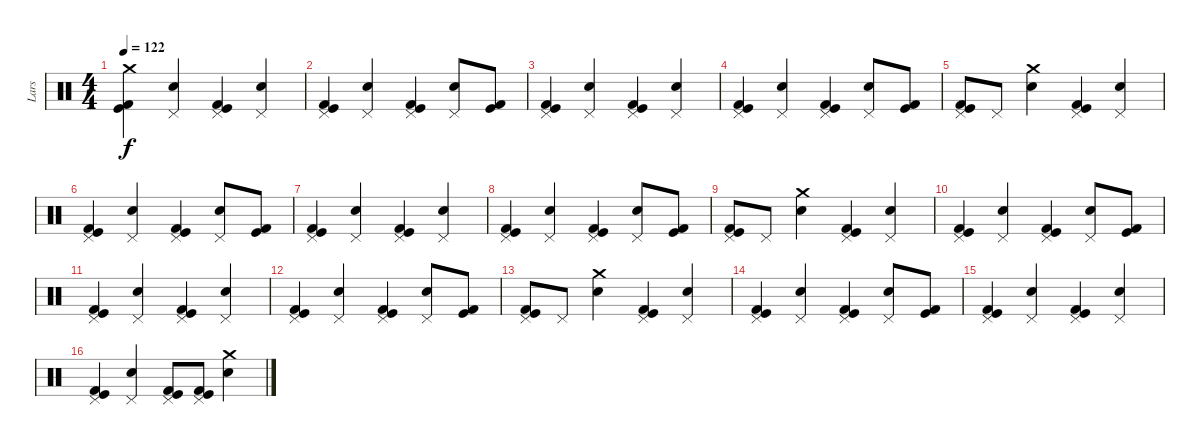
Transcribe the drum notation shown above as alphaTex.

\track ("Lars" "Lars") {instrument percussion}
\staff {score}
\articulation defaults
\ts (4 4)
\tempo 122
\clef neutral
\ks c
("Crash medium (hit)" "Kick (hit)" "Kick (hit) 2").4{dy f} ("Pedal Hi-Hat (hit)" "Electric Snare (hit)").4 ("Pedal Hi-Hat (hit)" "Kick (hit)" "Kick (hit) 2").4 ("Pedal Hi-Hat (hit)" "Electric Snare (hit)").4 |
("Pedal Hi-Hat (hit)" "Kick (hit)" "Kick (hit) 2").4 ("Pedal Hi-Hat (hit)" "Electric Snare (hit)").4 ("Pedal Hi-Hat (hit)" "Kick (hit)" "Kick (hit) 2").4 ("Pedal Hi-Hat (hit)" "Electric Snare (hit)").8 ("Kick (hit)" "Kick (hit) 2").8 |
("Pedal Hi-Hat (hit)" "Kick (hit)" "Kick (hit) 2").4 ("Pedal Hi-Hat (hit)" "Electric Snare (hit)").4 ("Pedal Hi-Hat (hit)" "Kick (hit)" "Kick (hit) 2").4 ("Pedal Hi-Hat (hit)" "Electric Snare (hit)").4 |
("Pedal Hi-Hat (hit)" "Kick (hit)" "Kick (hit) 2").4 ("Pedal Hi-Hat (hit)" "Electric Snare (hit)").4 ("Pedal Hi-Hat (hit)" "Kick (hit)" "Kick (hit) 2").4 ("Pedal Hi-Hat (hit)" "Electric Snare (hit)").8 ("Kick (hit)" "Kick (hit) 2").8 |
("Pedal Hi-Hat (hit)" "Kick (hit)" "Kick (hit) 2").8 "Pedal Hi-Hat (hit)".8 ("Crash medium (hit)" "Electric Snare (hit)").4 ("Pedal Hi-Hat (hit)" "Kick (hit)" "Kick (hit) 2").4 ("Pedal Hi-Hat (hit)" "Electric Snare (hit)").4 |
("Pedal Hi-Hat (hit)" "Kick (hit)" "Kick (hit) 2").4 ("Pedal Hi-Hat (hit)" "Electric Snare (hit)").4 ("Pedal Hi-Hat (hit)" "Kick (hit)" "Kick (hit) 2").4 ("Pedal Hi-Hat (hit)" "Electric Snare (hit)").8 ("Kick (hit)" "Kick (hit) 2").8 |
("Pedal Hi-Hat (hit)" "Kick (hit)" "Kick (hit) 2").4 ("Pedal Hi-Hat (hit)" "Electric Snare (hit)").4 ("Pedal Hi-Hat (hit)" "Kick (hit)" "Kick (hit) 2").4 ("Pedal Hi-Hat (hit)" "Electric Snare (hit)").4 |
("Pedal Hi-Hat (hit)" "Kick (hit)" "Kick (hit) 2").4 ("Pedal Hi-Hat (hit)" "Electric Snare (hit)").4 ("Pedal Hi-Hat (hit)" "Kick (hit)" "Kick (hit) 2").4 ("Pedal Hi-Hat (hit)" "Electric Snare (hit)").8 ("Kick (hit)" "Kick (hit) 2").8 |
("Pedal Hi-Hat (hit)" "Kick (hit)" "Kick (hit) 2").8 "Pedal Hi-Hat (hit)".8 ("Crash medium (hit)" "Electric Snare (hit)").4 ("Pedal Hi-Hat (hit)" "Kick (hit)" "Kick (hit) 2").4 ("Pedal Hi-Hat (hit)" "Electric Snare (hit)").4 |
("Pedal Hi-Hat (hit)" "Kick (hit)" "Kick (hit) 2").4 ("Pedal Hi-Hat (hit)" "Electric Snare (hit)").4 ("Pedal Hi-Hat (hit)" "Kick (hit)" "Kick (hit) 2").4 ("Pedal Hi-Hat (hit)" "Electric Snare (hit)").8 ("Kick (hit)" "Kick (hit) 2").8 |
("Pedal Hi-Hat (hit)" "Kick (hit)" "Kick (hit) 2").4 ("Pedal Hi-Hat (hit)" "Electric Snare (hit)").4 ("Pedal Hi-Hat (hit)" "Kick (hit)" "Kick (hit) 2").4 ("Pedal Hi-Hat (hit)" "Electric Snare (hit)").4 |
("Pedal Hi-Hat (hit)" "Kick (hit)" "Kick (hit) 2").4 ("Pedal Hi-Hat (hit)" "Electric Snare (hit)").4 ("Pedal Hi-Hat (hit)" "Kick (hit)" "Kick (hit) 2").4 ("Pedal Hi-Hat (hit)" "Electric Snare (hit)").8 ("Kick (hit)" "Kick (hit) 2").8 |
("Pedal Hi-Hat (hit)" "Kick (hit)" "Kick (hit) 2").8 "Pedal Hi-Hat (hit)".8 ("Crash medium (hit)" "Electric Snare (hit)").4 ("Pedal Hi-Hat (hit)" "Kick (hit)" "Kick (hit) 2").4 ("Pedal Hi-Hat (hit)" "Electric Snare (hit)").4 |
("Pedal Hi-Hat (hit)" "Kick (hit)" "Kick (hit) 2").4 ("Pedal Hi-Hat (hit)" "Electric Snare (hit)").4 ("Pedal Hi-Hat (hit)" "Kick (hit)" "Kick (hit) 2").4 ("Pedal Hi-Hat (hit)" "Electric Snare (hit)").8 ("Kick (hit)" "Kick (hit) 2").8 |
("Pedal Hi-Hat (hit)" "Kick (hit)" "Kick (hit) 2").4 ("Pedal Hi-Hat (hit)" "Electric Snare (hit)").4 ("Pedal Hi-Hat (hit)" "Kick (hit)" "Kick (hit) 2").4 ("Pedal Hi-Hat (hit)" "Electric Snare (hit)").4 |
("Pedal Hi-Hat (hit)" "Kick (hit)" "Kick (hit) 2").4 ("Pedal Hi-Hat (hit)" "Electric Snare (hit)").4 ("Pedal Hi-Hat (hit)" "Kick (hit)" "Kick (hit) 2").8 ("Pedal Hi-Hat (hit)" "Kick (hit)" "Kick (hit) 2").8 ("Crash medium (hit)" "Electric Snare (hit)").4
